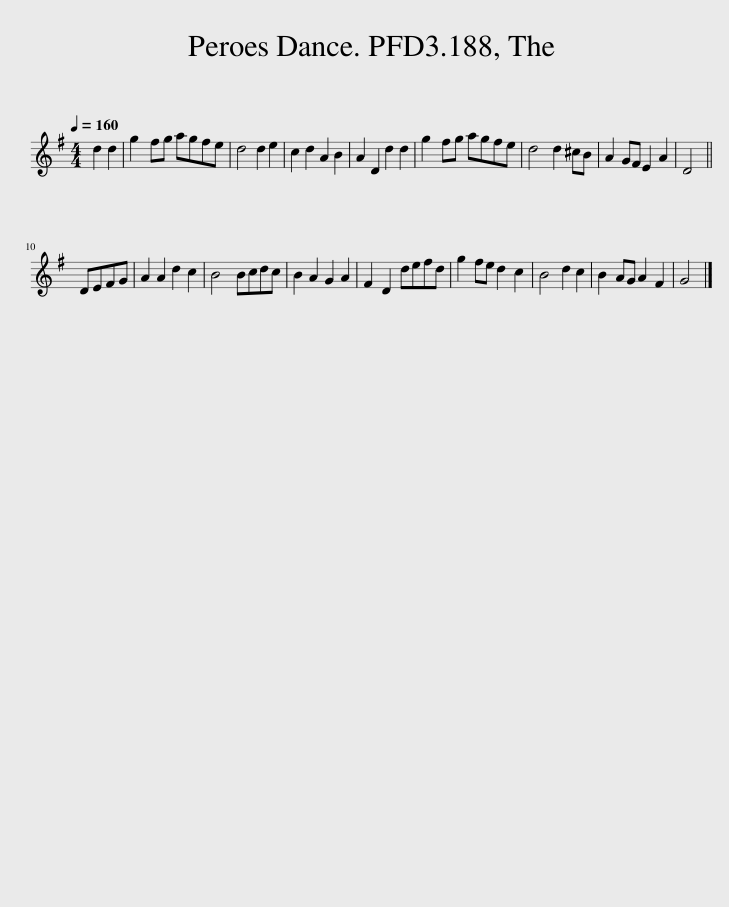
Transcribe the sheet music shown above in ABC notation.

X:1
L:1/8
Q:1/4=160
M:4/4
I:linebreak $
K:G
V:1 treble
V:1
 d2 d2 | g2 fg agfe | d4 d2 e2 | c2 d2 A2 B2 | A2 D2 d2 d2 | %5
 g2 fg agfe | d4 d2 ^cB | A2 GF E2 A2 | D4 ||$ DEFG | %10
 A2 A2 d2 c2 | B4 Bcdc | B2 A2 G2 A2 | F2 D2 defd | g2 fe d2 c2 | %15
 B4 d2 c2 | B2 AG A2 F2 | G4 |] %18
